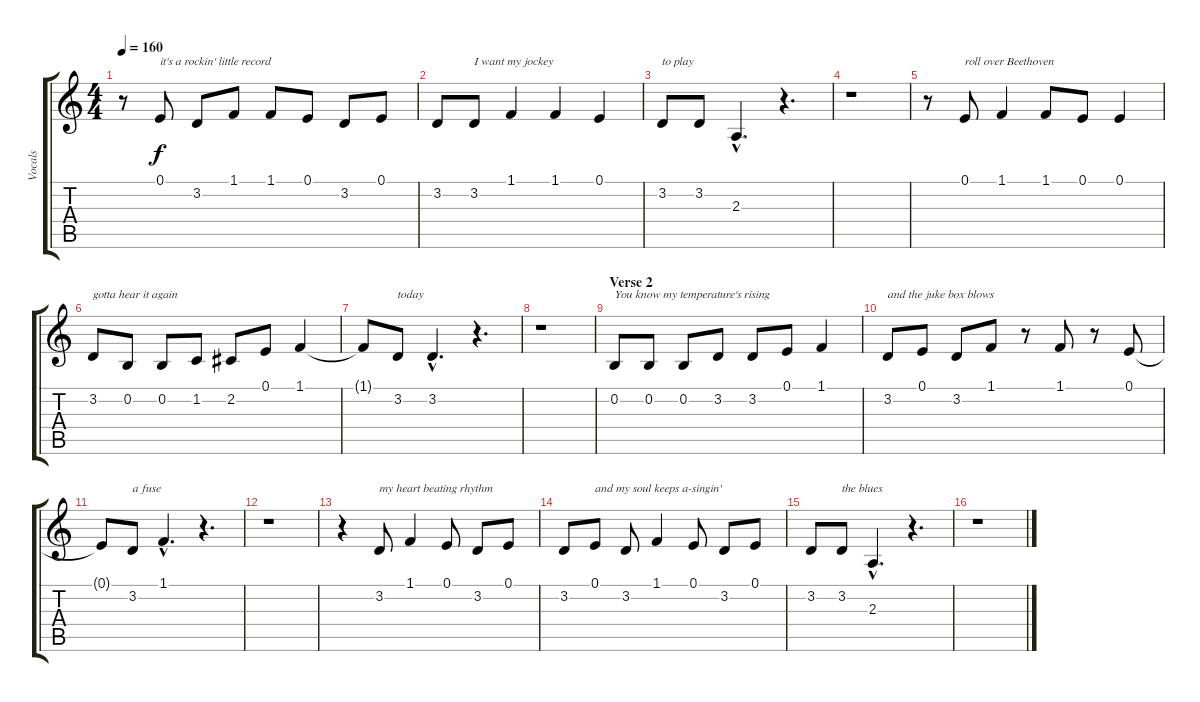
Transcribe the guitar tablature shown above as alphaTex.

\track ("Vocals" "Vocals") {instrument clarinet}
\staff {score tabs}
\tuning (E4 B3 G3 D3 A2 E2) {hide}
\ts (4 4)
\tempo 160
\clef g2
\ks c
r.8{dy f} 0.1.8{txt "it's a rockin' little record"} 3.2.8 1.1.8 1.1.8 0.1.8 3.2.8 0.1.8 |
3.2.8 3.2.8{txt "I want my jockey"} 1.1.4 1.1.4 0.1.4 |
3.2.8{txt "to play"} 3.2.8 2.3{hac}.4{d} r.4{d} |
r.1 |
r.8 0.1.8{txt "roll over Beethoven"} 1.1.4 1.1.8 0.1.8 0.1.4 |
3.2.8{txt "gotta hear it again"} 0.2.8 0.2.8 1.2.8 2.2.8 0.1.8 1.1.4 |
1.1{t}.8 3.2.8{txt "today"} 3.2{hac}.4{d} r.4{d} |
r.1 |
\section ("" "Verse 2")
0.2.8{txt "You know my temperature's rising"} 0.2.8 0.2.8 3.2.8 3.2.8 0.1.8 1.1.4 |
3.2.8{txt "and the juke box blows"} 0.1.8 3.2.8 1.1.8 r.8 1.1.8 r.8 0.1.8 |
0.1{t}.8 3.2.8{txt "a fuse"} 1.1{hac}.4{d} r.4{d} |
r.1 |
r.4 3.2.8{txt "my heart beating rhythm"} 1.1.4 0.1.8 3.2.8 0.1.8 |
3.2.8 0.1.8{txt "and my soul keeps a-singin'"} 3.2.8 1.1.4 0.1.8 3.2.8 0.1.8 |
3.2.8 3.2.8{txt "the blues"} 2.3{hac}.4{d} r.4{d} |
r.1
